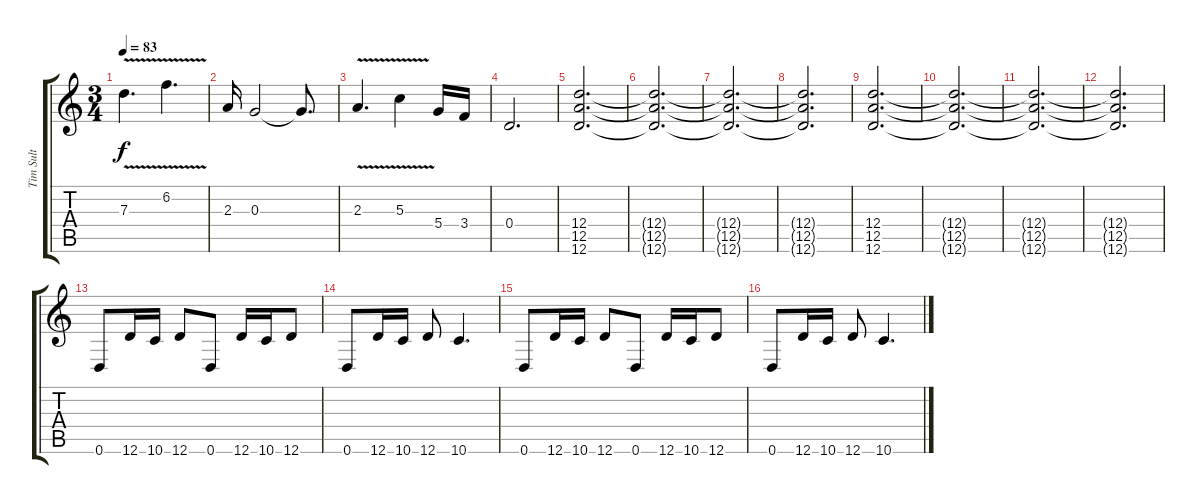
\track ("Tim Sult" "Tim Sult") {instrument distortionguitar}
\staff {score tabs}
\tuning (E4 B3 G3 D3 A2 D2) {hide}
\ts (3 4)
\tempo 83
\clef g2
\ks c
7.3{v}.4{d dy f} 6.2{v}.4{d} |
2.3.16 0.3.2 0.3{t}.8{d} |
2.3{v}.4{d} 5.3{v}.4 5.4.16 3.4.16 |
0.4.2{d} |
(12.4 12.5 12.6).2{d} |
(12.4{t} 12.5{t} 12.6{t}).2{d} |
(12.4{t} 12.5{t} 12.6{t}).2{d} |
(12.4{t} 12.5{t} 12.6{t}).2{d} |
(12.4 12.5 12.6).2{d} |
(12.4{t} 12.5{t} 12.6{t}).2{d} |
(12.4{t} 12.5{t} 12.6{t}).2{d} |
(12.4{t} 12.5{t} 12.6{t}).2{d} |
0.6.8 12.6.16 10.6.16 12.6.8 0.6.8 12.6.16 10.6.16 12.6.8 |
0.6.8 12.6.16 10.6.16 12.6.8 10.6.4{d} |
0.6.8 12.6.16 10.6.16 12.6.8 0.6.8 12.6.16 10.6.16 12.6.8 |
0.6.8 12.6.16 10.6.16 12.6.8 10.6.4{d}
